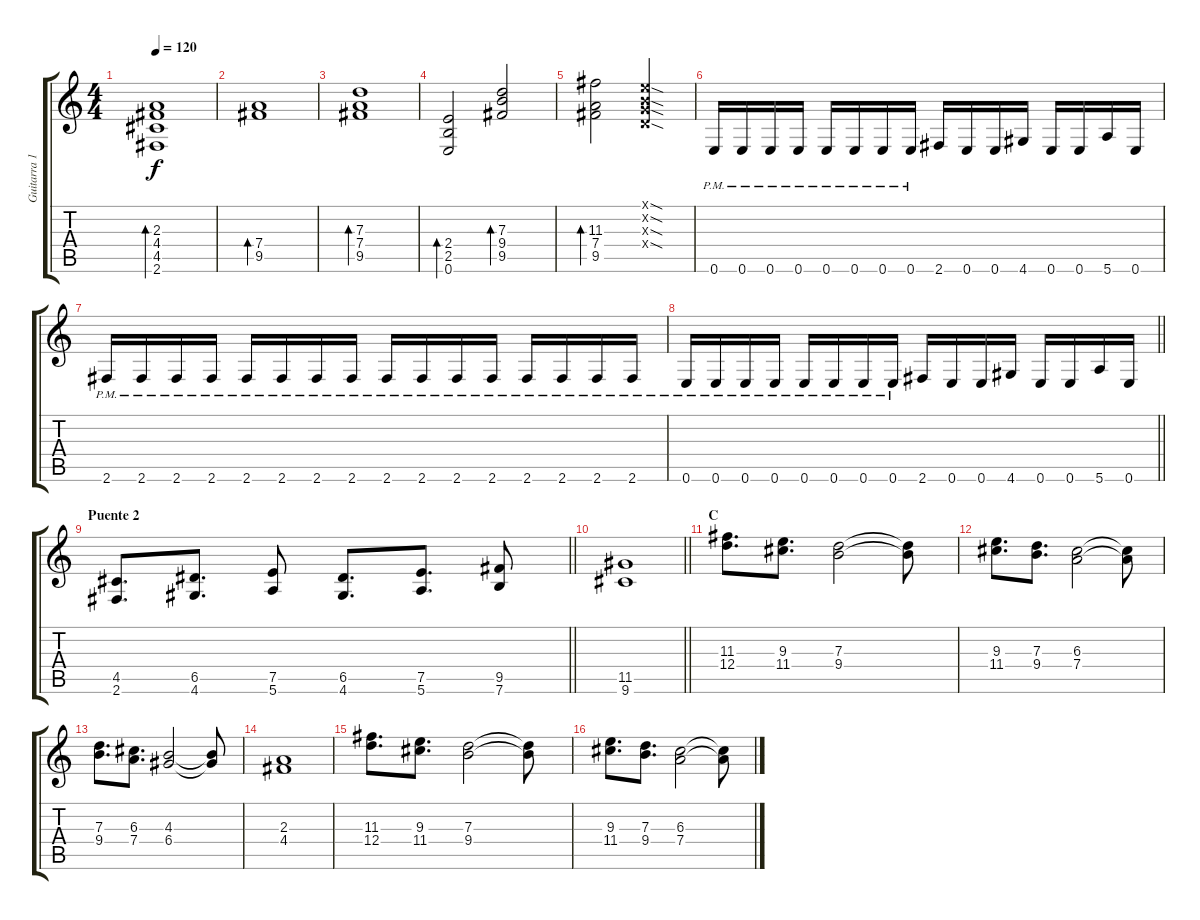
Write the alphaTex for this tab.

\track ("Guitarra 1" "Guitarra 1") {instrument distortionguitar}
\staff {score tabs}
\tuning (E4 B3 G3 D3 A2 E2) {hide}
\ts (4 4)
\tempo 120
\clef g2
\ks c
(2.3 4.4 4.5 2.6).1{bd 60 dy f} |
(7.4 9.5).1{bd 480} |
(7.3 7.4 9.5).1{bd 240} |
(2.4 2.5 0.6).2{bd 60} (7.3 9.4 9.5).2{bd 240} |
(11.3 7.4 9.5).2{bd 240} (0.1{sod x} 0.2{sod x} 0.3{sod x} 0.4{sod x}).2 |
0.6{pm}.16 0.6{pm}.16 0.6{pm}.16 0.6{pm}.16 0.6{pm}.16 0.6{pm}.16 0.6{pm}.16 0.6{pm}.16 2.6.16 0.6.16 0.6.16 4.6.16 0.6.16 0.6.16 5.6.16 0.6.16 |
2.6{pm}.16 2.6{pm}.16 2.6{pm}.16 2.6{pm}.16 2.6{pm}.16 2.6{pm}.16 2.6{pm}.16 2.6{pm}.16 2.6{pm}.16 2.6{pm}.16 2.6{pm}.16 2.6{pm}.16 2.6{pm}.16 2.6{pm}.16 2.6{pm}.16 2.6{pm}.16 |
\barLineRight lightlight
0.6{pm}.16 0.6{pm}.16 0.6{pm}.16 0.6{pm}.16 0.6{pm}.16 0.6{pm}.16 0.6{pm}.16 0.6{pm}.16 2.6.16 0.6.16 0.6.16 4.6.16 0.6.16 0.6.16 5.6.16 0.6.16 |
\section ("" "Puente 2")
\barLineRight lightlight
(4.5 2.6).8{d} (6.5 4.6).8{d} (7.5 5.6).8 (6.5 4.6).8{d} (7.5 5.6).8{d} (9.5 7.6).8 |
\barLineRight lightlight
(11.5 9.6).1 |
\section ("" "C")
(11.3 12.4).8{d instrument distortionguitar} (9.3 11.4).8{d} (7.3 9.4).2 (7.3{t} 9.4{t}).8 |
(9.3 11.4).8{d} (7.3 9.4).8{d} (6.3 7.4).2 (6.3{t} 7.4{t}).8 |
(7.3 9.4).8{d} (6.3 7.4).8{d} (4.3 6.4).2 (4.3{t} 6.4{t}).8 |
(2.3 4.4).1 |
(11.3 12.4).8{d} (9.3 11.4).8{d} (7.3 9.4).2 (7.3{t} 9.4{t}).8 |
(9.3 11.4).8{d} (7.3 9.4).8{d} (6.3 7.4).2 (6.3{t} 7.4{t}).8
